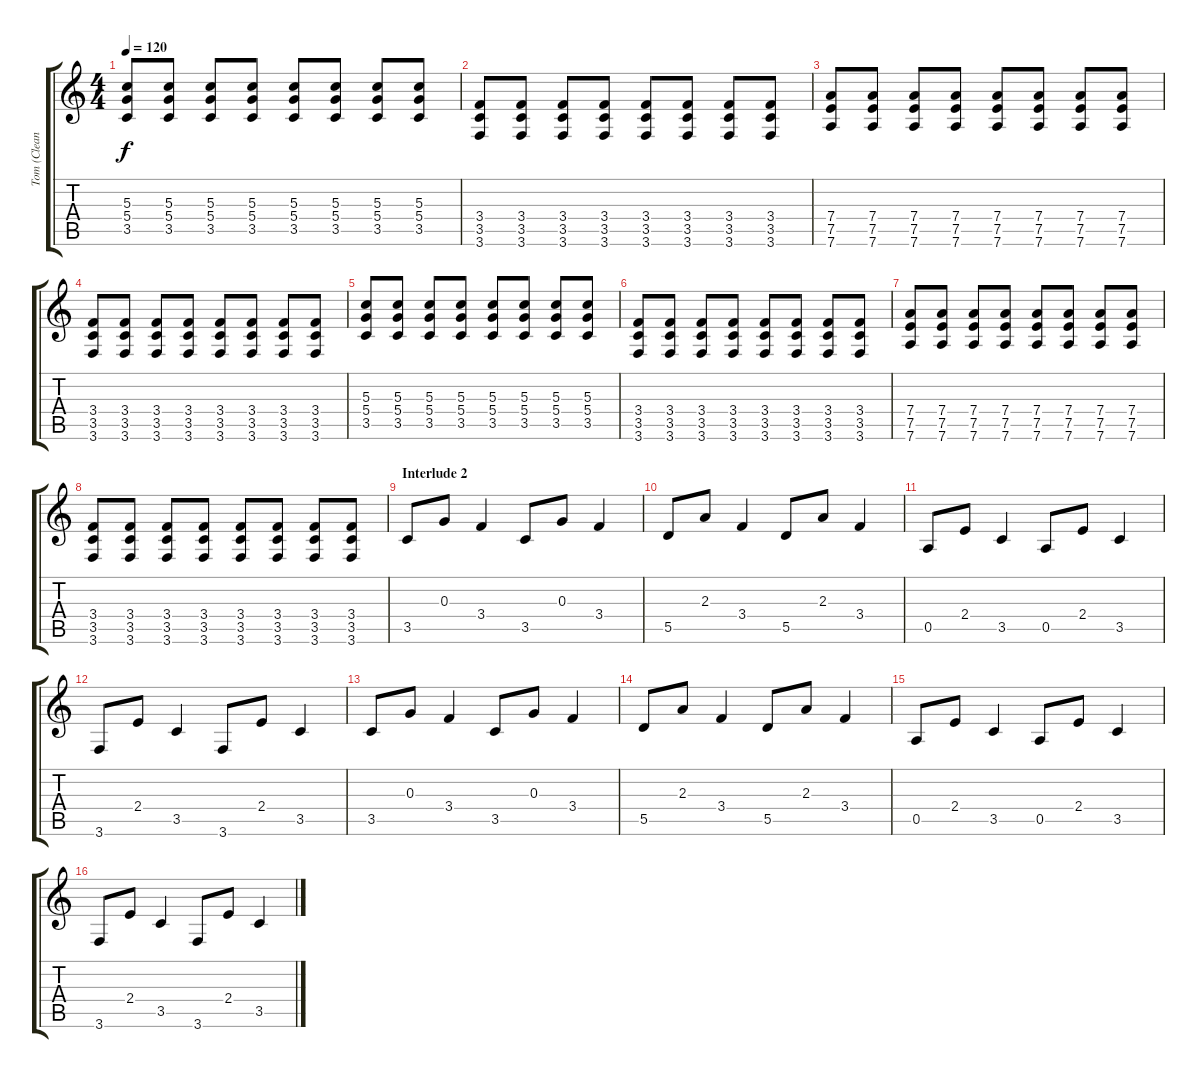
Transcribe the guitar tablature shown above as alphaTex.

\track ("Tom (Clean)" "Tom (Clean") {instrument electricguitarclean}
\staff {score tabs}
\tuning (E4 B3 G3 D3 A2 D2) {hide}
\ts (4 4)
\tempo 120
\clef g2
\ks c
(5.3 5.4 3.5).8{dy f} (5.3 5.4 3.5).8 (5.3 5.4 3.5).8 (5.3 5.4 3.5).8 (5.3 5.4 3.5).8 (5.3 5.4 3.5).8 (5.3 5.4 3.5).8 (5.3 5.4 3.5).8 |
(3.4 3.5 3.6).8 (3.4 3.5 3.6).8 (3.4 3.5 3.6).8 (3.4 3.5 3.6).8 (3.4 3.5 3.6).8 (3.4 3.5 3.6).8 (3.4 3.5 3.6).8 (3.4 3.5 3.6).8 |
(7.4 7.5 7.6).8 (7.4 7.5 7.6).8 (7.4 7.5 7.6).8 (7.4 7.5 7.6).8 (7.4 7.5 7.6).8 (7.4 7.5 7.6).8 (7.4 7.5 7.6).8 (7.4 7.5 7.6).8 |
(3.4 3.5 3.6).8 (3.4 3.5 3.6).8 (3.4 3.5 3.6).8 (3.4 3.5 3.6).8 (3.4 3.5 3.6).8 (3.4 3.5 3.6).8 (3.4 3.5 3.6).8 (3.4 3.5 3.6).8 |
(5.3 5.4 3.5).8 (5.3 5.4 3.5).8 (5.3 5.4 3.5).8 (5.3 5.4 3.5).8 (5.3 5.4 3.5).8 (5.3 5.4 3.5).8 (5.3 5.4 3.5).8 (5.3 5.4 3.5).8 |
(3.4 3.5 3.6).8 (3.4 3.5 3.6).8 (3.4 3.5 3.6).8 (3.4 3.5 3.6).8 (3.4 3.5 3.6).8 (3.4 3.5 3.6).8 (3.4 3.5 3.6).8 (3.4 3.5 3.6).8 |
(7.4 7.5 7.6).8 (7.4 7.5 7.6).8 (7.4 7.5 7.6).8 (7.4 7.5 7.6).8 (7.4 7.5 7.6).8 (7.4 7.5 7.6).8 (7.4 7.5 7.6).8 (7.4 7.5 7.6).8 |
(3.4 3.5 3.6).8 (3.4 3.5 3.6).8 (3.4 3.5 3.6).8 (3.4 3.5 3.6).8 (3.4 3.5 3.6).8 (3.4 3.5 3.6).8 (3.4 3.5 3.6).8 (3.4 3.5 3.6).8 |
\section ("" "Interlude 2")
3.5.8 0.3.8 3.4.4 3.5.8 0.3.8 3.4.4 |
5.5.8 2.3.8 3.4.4 5.5.8 2.3.8 3.4.4 |
0.5.8 2.4.8 3.5.4 0.5.8 2.4.8 3.5.4 |
3.6.8 2.4.8 3.5.4 3.6.8 2.4.8 3.5.4 |
3.5.8 0.3.8 3.4.4 3.5.8 0.3.8 3.4.4 |
5.5.8 2.3.8 3.4.4 5.5.8 2.3.8 3.4.4 |
0.5.8 2.4.8 3.5.4 0.5.8 2.4.8 3.5.4 |
3.6.8 2.4.8 3.5.4 3.6.8 2.4.8 3.5.4
